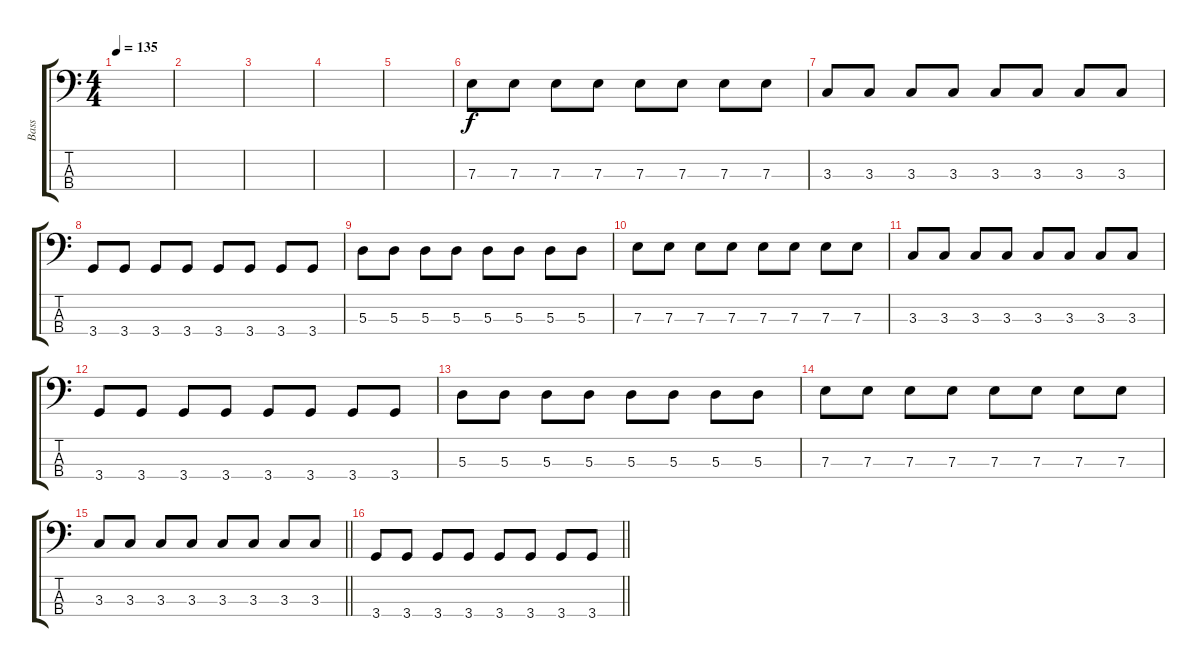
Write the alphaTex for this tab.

\track ("Bass" "Bass") {instrument electricbassfinger}
\staff {score tabs}
\tuning (G2 D2 A1 E1) {hide}
\ts (4 4)
\tempo 135
\clef f4
\ks c
|
|
|
|
|
7.3.8 7.3.8 7.3.8 7.3.8 7.3.8 7.3.8 7.3.8 7.3.8 |
3.3.8 3.3.8 3.3.8 3.3.8 3.3.8 3.3.8 3.3.8 3.3.8 |
3.4.8 3.4.8 3.4.8 3.4.8 3.4.8 3.4.8 3.4.8 3.4.8 |
5.3.8 5.3.8 5.3.8 5.3.8 5.3.8 5.3.8 5.3.8 5.3.8 |
7.3.8 7.3.8 7.3.8 7.3.8 7.3.8 7.3.8 7.3.8 7.3.8 |
3.3.8 3.3.8 3.3.8 3.3.8 3.3.8 3.3.8 3.3.8 3.3.8 |
3.4.8 3.4.8 3.4.8 3.4.8 3.4.8 3.4.8 3.4.8 3.4.8 |
5.3.8 5.3.8 5.3.8 5.3.8 5.3.8 5.3.8 5.3.8 5.3.8 |
7.3.8 7.3.8 7.3.8 7.3.8 7.3.8 7.3.8 7.3.8 7.3.8 |
\barLineRight lightlight
3.3.8 3.3.8 3.3.8 3.3.8 3.3.8 3.3.8 3.3.8 3.3.8 |
\barLineRight lightlight
3.4.8 3.4.8 3.4.8 3.4.8 3.4.8 3.4.8 3.4.8 3.4.8
